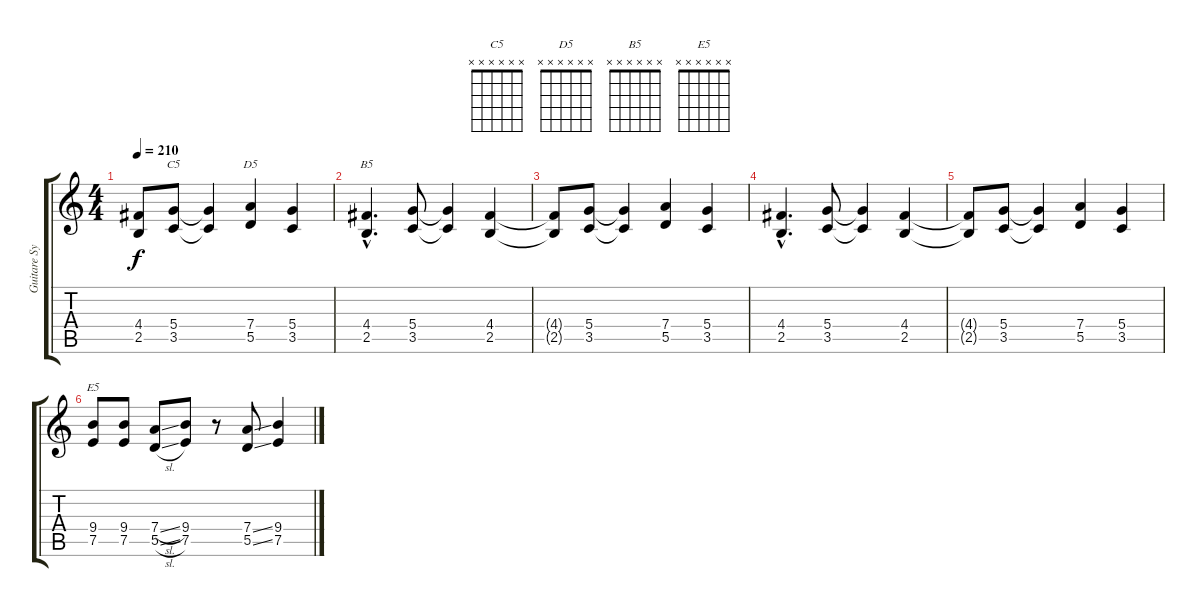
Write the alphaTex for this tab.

\track ("Guitare Sylvain" "Guitare Sy") {instrument distortionguitar}
\staff {score tabs}
\tuning (E4 B3 G3 D3 A2 E2) {hide}
\chord ("C5" x x x x x x)
\chord ("D5" x x x x x x)
\chord ("B5" x x x x x x)
\chord ("E5" x x x x x x)
\ts (4 4)
\tempo 210
\clef g2
\ks c
(4.4{t} 2.5{t}).8{dy f} (5.4 3.5).8{ch "C5"} (5.4{t} 3.5{t}).4 (7.4 5.5).4{ch "D5"} (5.4 3.5).4 |
(4.4{hac} 2.5{hac}).4{d ch "B5"} (5.4 3.5).8 (5.4{t} 3.5{t}).4 (4.4 2.5).4 |
(4.4{t} 2.5{t}).8 (5.4 3.5).8 (5.4{t} 3.5{t}).4 (7.4 5.5).4 (5.4 3.5).4 |
(4.4{hac} 2.5{hac}).4{d} (5.4 3.5).8 (5.4{t} 3.5{t}).4 (4.4 2.5).4 |
(4.4{t} 2.5{t}).8 (5.4 3.5).8 (5.4{t} 3.5{t}).4 (7.4 5.5).4 (5.4 3.5).4 |
(9.4 7.5).8{ch "E5"} (9.4 7.5).8 (7.4{sl} 5.5{sl}).8 (9.4 7.5).8 r.8 (7.4{ss} 5.5{ss}).8 (9.4 7.5).4
